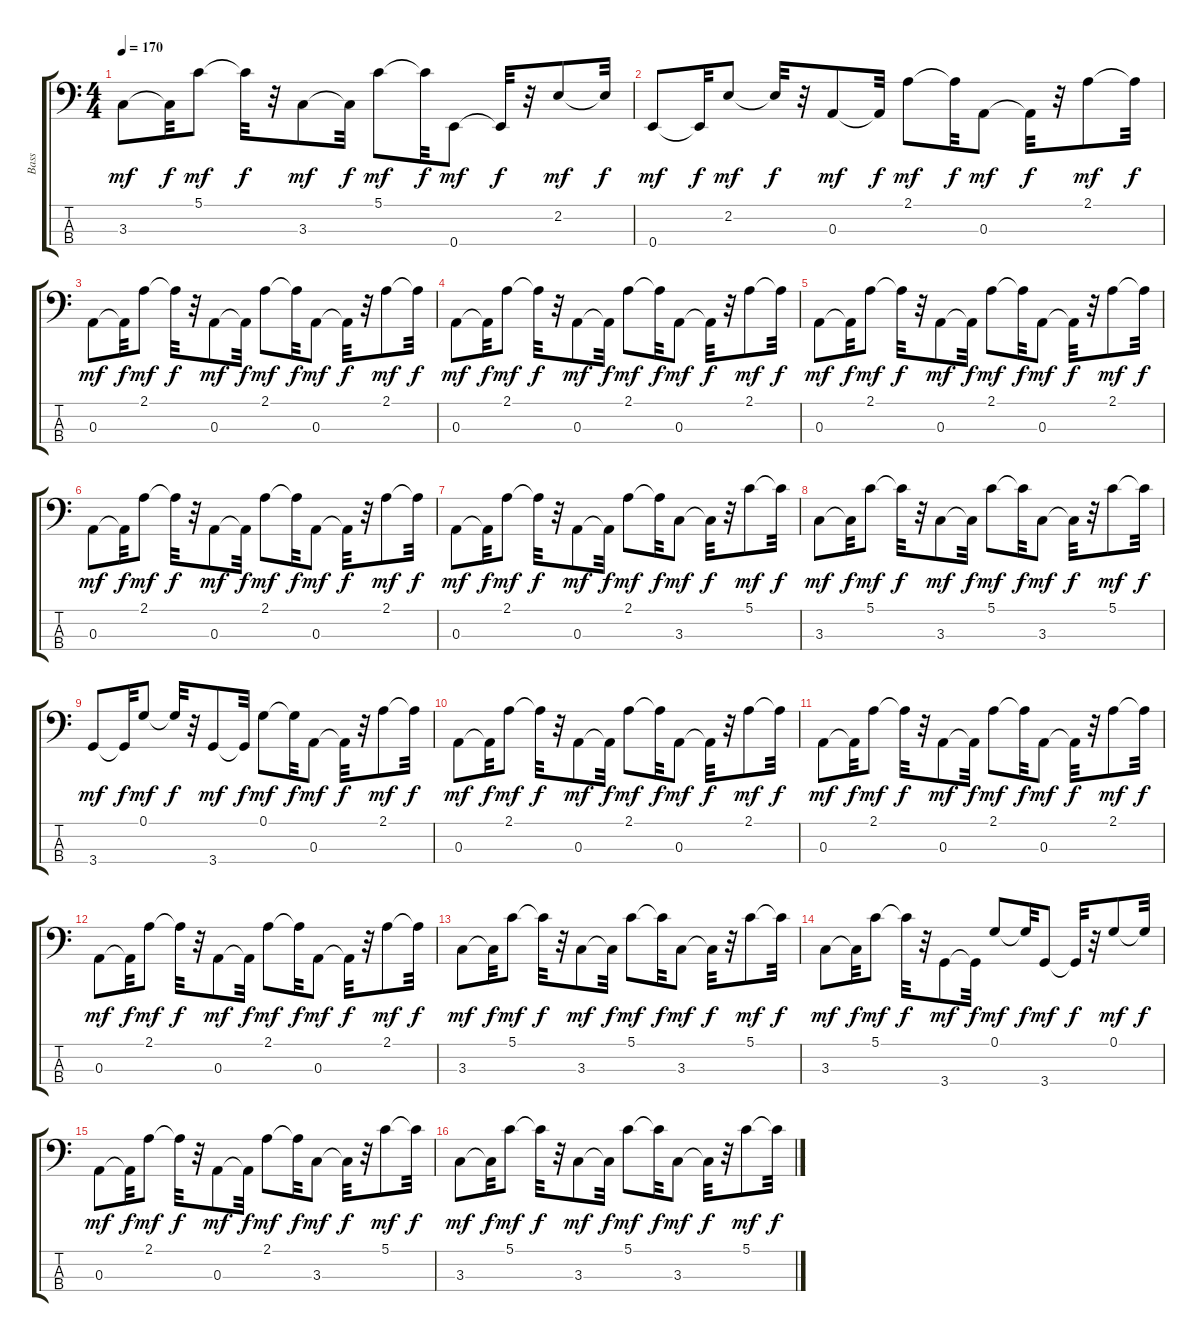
\track ("Bass" "Bass") {instrument electricguitarmuted}
\staff {score tabs}
\tuning (G2 D2 A1 E1) {hide}
\ts (4 4)
\tempo 170
\clef f4
\ks c
3.3.8{dy mf} 3.3{t}.32{dy f} 5.1.8{dy mf} 5.1{t}.32{dy f} r.32 3.3.8{dy mf} 3.3{t}.32{dy f} 5.1.8{dy mf} 5.1{t}.32{dy f} 0.4.8{dy mf} 0.4{t}.32{dy f} r.32 2.2.8{dy mf} 2.2{t}.32{dy f} |
0.4.8{dy mf} 0.4{t}.32{dy f} 2.2.8{dy mf} 2.2{t}.32{dy f} r.32 0.3.8{dy mf} 0.3{t}.32{dy f} 2.1.8{dy mf} 2.1{t}.32{dy f} 0.3.8{dy mf} 0.3{t}.32{dy f} r.32 2.1.8{dy mf} 2.1{t}.32{dy f} |
0.3.8{dy mf} 0.3{t}.32{dy f} 2.1.8{dy mf} 2.1{t}.32{dy f} r.32 0.3.8{dy mf} 0.3{t}.32{dy f} 2.1.8{dy mf} 2.1{t}.32{dy f} 0.3.8{dy mf} 0.3{t}.32{dy f} r.32 2.1.8{dy mf} 2.1{t}.32{dy f} |
0.3.8{dy mf} 0.3{t}.32{dy f} 2.1.8{dy mf} 2.1{t}.32{dy f} r.32 0.3.8{dy mf} 0.3{t}.32{dy f} 2.1.8{dy mf} 2.1{t}.32{dy f} 0.3.8{dy mf} 0.3{t}.32{dy f} r.32 2.1.8{dy mf} 2.1{t}.32{dy f} |
0.3.8{dy mf} 0.3{t}.32{dy f} 2.1.8{dy mf} 2.1{t}.32{dy f} r.32 0.3.8{dy mf} 0.3{t}.32{dy f} 2.1.8{dy mf} 2.1{t}.32{dy f} 0.3.8{dy mf} 0.3{t}.32{dy f} r.32 2.1.8{dy mf} 2.1{t}.32{dy f} |
0.3.8{dy mf} 0.3{t}.32{dy f} 2.1.8{dy mf} 2.1{t}.32{dy f} r.32 0.3.8{dy mf} 0.3{t}.32{dy f} 2.1.8{dy mf} 2.1{t}.32{dy f} 0.3.8{dy mf} 0.3{t}.32{dy f} r.32 2.1.8{dy mf} 2.1{t}.32{dy f} |
0.3.8{dy mf} 0.3{t}.32{dy f} 2.1.8{dy mf} 2.1{t}.32{dy f} r.32 0.3.8{dy mf} 0.3{t}.32{dy f} 2.1.8{dy mf} 2.1{t}.32{dy f} 3.3.8{dy mf} 3.3{t}.32{dy f} r.32 5.1.8{dy mf} 5.1{t}.32{dy f} |
3.3.8{dy mf} 3.3{t}.32{dy f} 5.1.8{dy mf} 5.1{t}.32{dy f} r.32 3.3.8{dy mf} 3.3{t}.32{dy f} 5.1.8{dy mf} 5.1{t}.32{dy f} 3.3.8{dy mf} 3.3{t}.32{dy f} r.32 5.1.8{dy mf} 5.1{t}.32{dy f} |
3.4.8{dy mf} 3.4{t}.32{dy f} 0.1.8{dy mf} 0.1{t}.32{dy f} r.32 3.4.8{dy mf} 3.4{t}.32{dy f} 0.1.8{dy mf} 0.1{t}.32{dy f} 0.3.8{dy mf} 0.3{t}.32{dy f} r.32 2.1.8{dy mf} 2.1{t}.32{dy f} |
0.3.8{dy mf} 0.3{t}.32{dy f} 2.1.8{dy mf} 2.1{t}.32{dy f} r.32 0.3.8{dy mf} 0.3{t}.32{dy f} 2.1.8{dy mf} 2.1{t}.32{dy f} 0.3.8{dy mf} 0.3{t}.32{dy f} r.32 2.1.8{dy mf} 2.1{t}.32{dy f} |
0.3.8{dy mf} 0.3{t}.32{dy f} 2.1.8{dy mf} 2.1{t}.32{dy f} r.32 0.3.8{dy mf} 0.3{t}.32{dy f} 2.1.8{dy mf} 2.1{t}.32{dy f} 0.3.8{dy mf} 0.3{t}.32{dy f} r.32 2.1.8{dy mf} 2.1{t}.32{dy f} |
0.3.8{dy mf} 0.3{t}.32{dy f} 2.1.8{dy mf} 2.1{t}.32{dy f} r.32 0.3.8{dy mf} 0.3{t}.32{dy f} 2.1.8{dy mf} 2.1{t}.32{dy f} 0.3.8{dy mf} 0.3{t}.32{dy f} r.32 2.1.8{dy mf} 2.1{t}.32{dy f} |
3.3.8{dy mf} 3.3{t}.32{dy f} 5.1.8{dy mf} 5.1{t}.32{dy f} r.32 3.3.8{dy mf} 3.3{t}.32{dy f} 5.1.8{dy mf} 5.1{t}.32{dy f} 3.3.8{dy mf} 3.3{t}.32{dy f} r.32 5.1.8{dy mf} 5.1{t}.32{dy f} |
3.3.8{dy mf} 3.3{t}.32{dy f} 5.1.8{dy mf} 5.1{t}.32{dy f} r.32 3.4.8{dy mf} 3.4{t}.32{dy f} 0.1.8{dy mf} 0.1{t}.32{dy f} 3.4.8{dy mf} 3.4{t}.32{dy f} r.32 0.1.8{dy mf} 0.1{t}.32{dy f} |
0.3.8{dy mf} 0.3{t}.32{dy f} 2.1.8{dy mf} 2.1{t}.32{dy f} r.32 0.3.8{dy mf} 0.3{t}.32{dy f} 2.1.8{dy mf} 2.1{t}.32{dy f} 3.3.8{dy mf} 3.3{t}.32{dy f} r.32 5.1.8{dy mf} 5.1{t}.32{dy f} |
3.3.8{dy mf} 3.3{t}.32{dy f} 5.1.8{dy mf} 5.1{t}.32{dy f} r.32 3.3.8{dy mf} 3.3{t}.32{dy f} 5.1.8{dy mf} 5.1{t}.32{dy f} 3.3.8{dy mf} 3.3{t}.32{dy f} r.32 5.1.8{dy mf} 5.1{t}.32{dy f}
